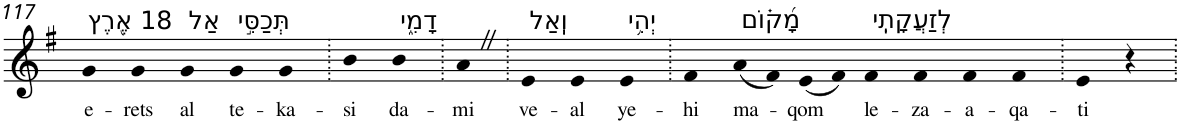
**kern	**text
*part1	*part1
*staff1	*staff1
*I"Piano	*
*I'Pno	*
!!LO:PB:g=z
*clefG2	*
*k[f#]	*
*G:	*
=117	=117
!LO:TX:a:t=18 אֶ֭רֶץ	!
!	!LO:LY:b
4g	e-
!	!LO:LY:b
4g	-rets
!LO:TX:a:t=אַל	!
!	!LO:LY:b
4g	al
!LO:TX:a:t=תְּכַסִּ֣י	!
!	!LO:LY:b
4g	te-
!	!LO:LY:b
4g	-ka-
=118.	=118.
!	!LO:LY:b
4b	-si
!LO:TX:a:t=דָמִ֑י	!
!	!LO:LY:b
4b	da-
=119.	=119.
!	!LO:LY:b
4aZ	-mi
=120.	=120.
!LO:TX:a:t=וְֽאַל	!
!	!LO:LY:b
4e	ve-
!	!LO:LY:b
4e	-al
!LO:TX:a:t=יְהִ֥י	!
!	!LO:LY:b
4e	ye-
=121.	=121.
!	!LO:LY:b
4f#	-hi
!LO:TX:a:t=מָ֝ק֗וֹם	!
!	!LO:LY:b
(8a	ma-
8f#)	.
!	!LO:LY:b
(8e	-qom
8f#)	.
!LO:TX:a:t=לְזַעֲקָתִֽי	!
!	!LO:LY:b
4f#	le-
!	!LO:LY:b
4f#	-za-
!	!LO:LY:b
4f#	-a-
!	!LO:LY:b
4f#	-qa-
=122.	=122.
!	!LO:LY:b
4e	-ti
4r	.
=.	=.
*-	*-
